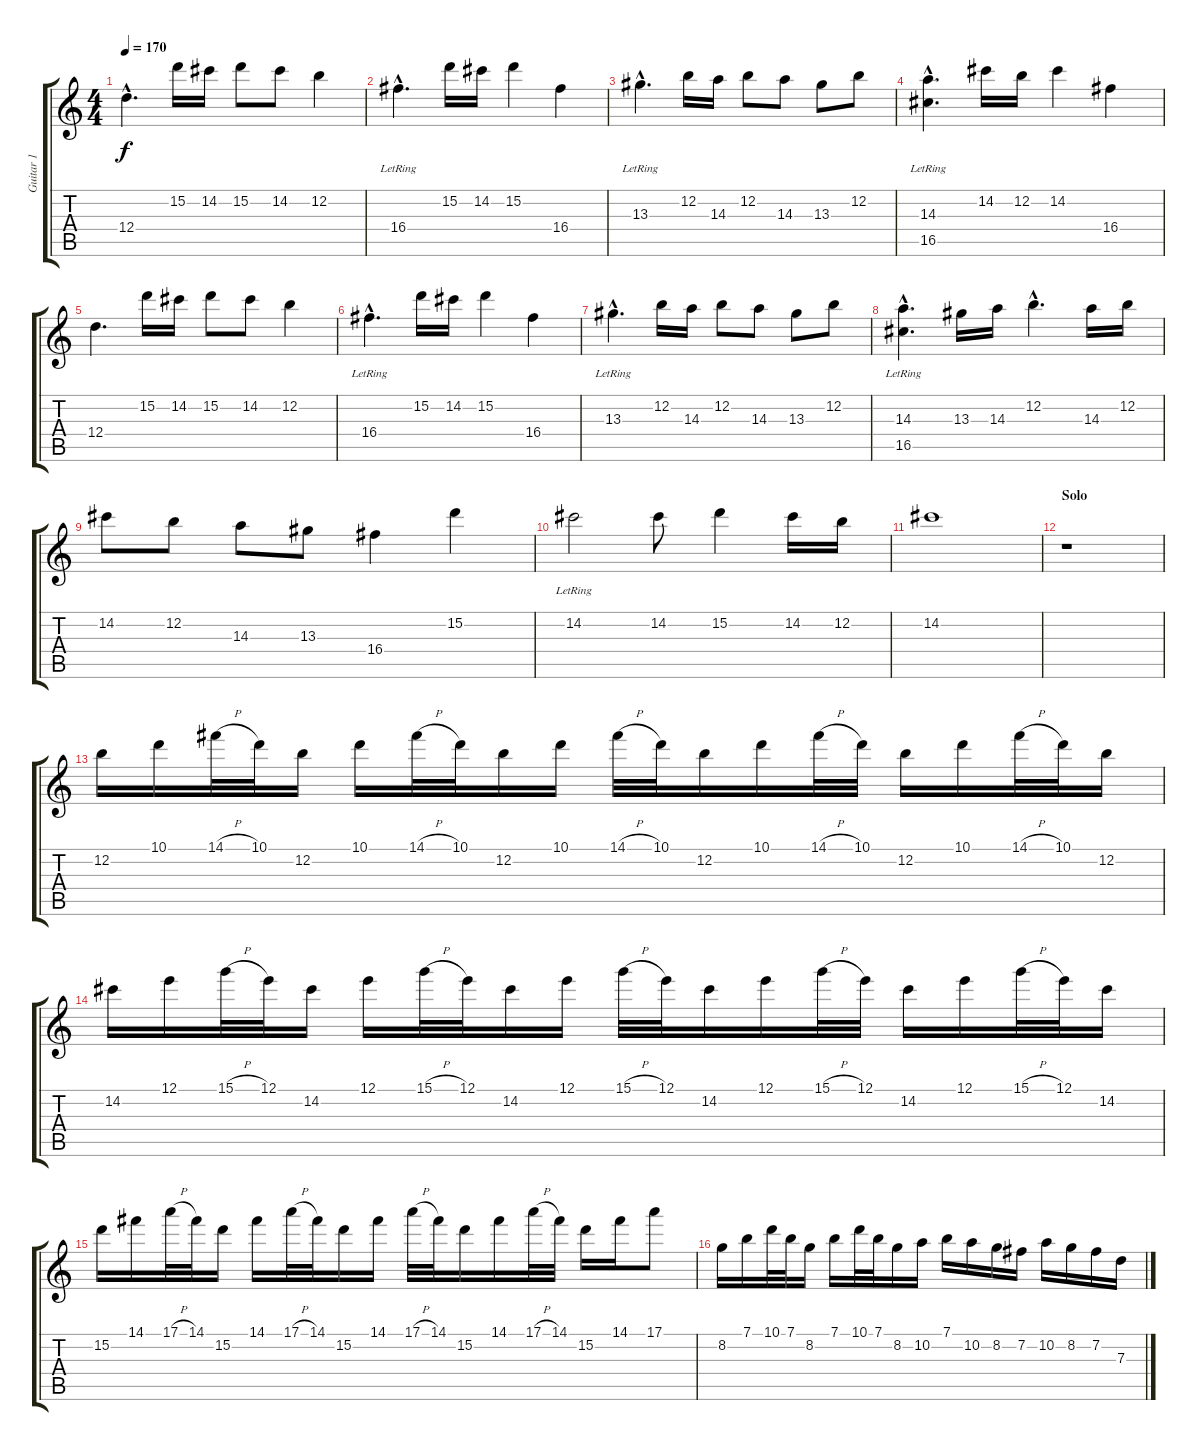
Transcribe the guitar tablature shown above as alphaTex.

\track ("Guitar 1" "Guitar 1") {instrument distortionguitar}
\staff {score tabs}
\tuning (E4 B3 G3 D3 A2 E2) {hide}
\ts (4 4)
\tempo 170
\clef g2
\ks c
12.4{hac}.4{d dy f} 15.2.16 14.2.16 15.2.8 14.2.8 12.2.4 |
16.4{hac lr}.4{d} 15.2.16 14.2.16 15.2.4 16.4.4 |
13.3{hac lr}.4{d} 12.2.16 14.3.16 12.2.8 14.3.8 13.3.8 12.2.8 |
(14.3{hac lr} 16.5{hac lr}).4{d} 14.2.16 12.2.16 14.2.4 16.4.4 |
12.4.4{d} 15.2.16 14.2.16 15.2.8 14.2.8 12.2.4 |
16.4{hac lr}.4{d} 15.2.16 14.2.16 15.2.4 16.4.4 |
13.3{hac lr}.4{d} 12.2.16 14.3.16 12.2.8 14.3.8 13.3.8 12.2.8 |
(14.3{hac lr} 16.5{hac lr}).4{d} 13.3.16 14.3.16 12.2{hac}.4{d} 14.3.16 12.2.16 |
14.2.8 12.2.8 14.3.8 13.3.8 16.4.4 15.2.4 |
14.2{lr}.2 14.2.8 15.2.4 14.2.16 12.2.16 |
14.2.1 |
\section ("" "Solo")
r.1 |
12.2.16 10.1.16 14.1{h}.32 10.1.32 12.2.16 10.1.16 14.1{h}.32 10.1.32 12.2.16 10.1.16 14.1{h}.32 10.1.32 12.2.16 10.1.16 14.1{h}.32 10.1.32 12.2.16 10.1.16 14.1{h}.32 10.1.32 12.2.16 |
14.2.16 12.1.16 15.1{h}.32 12.1.32 14.2.16 12.1.16 15.1{h}.32 12.1.32 14.2.16 12.1.16 15.1{h}.32 12.1.32 14.2.16 12.1.16 15.1{h}.32 12.1.32 14.2.16 12.1.16 15.1{h}.32 12.1.32 14.2.16 |
15.2.16 14.1.16 17.1{h}.32 14.1.32 15.2.16 14.1.16 17.1{h}.32 14.1.32 15.2.16 14.1.16 17.1{h}.32 14.1.32 15.2.16 14.1.16 17.1{h}.32 14.1.32 15.2.16 14.1.16 17.1.8 |
8.2.16 7.1.16 10.1.32 7.1.32 8.2.16 7.1.16 10.1.32 7.1.32 8.2.16 10.2.16 7.1.16 10.2.16 8.2.16 7.2.16 10.2.16 8.2.16 7.2.16 7.3.16
